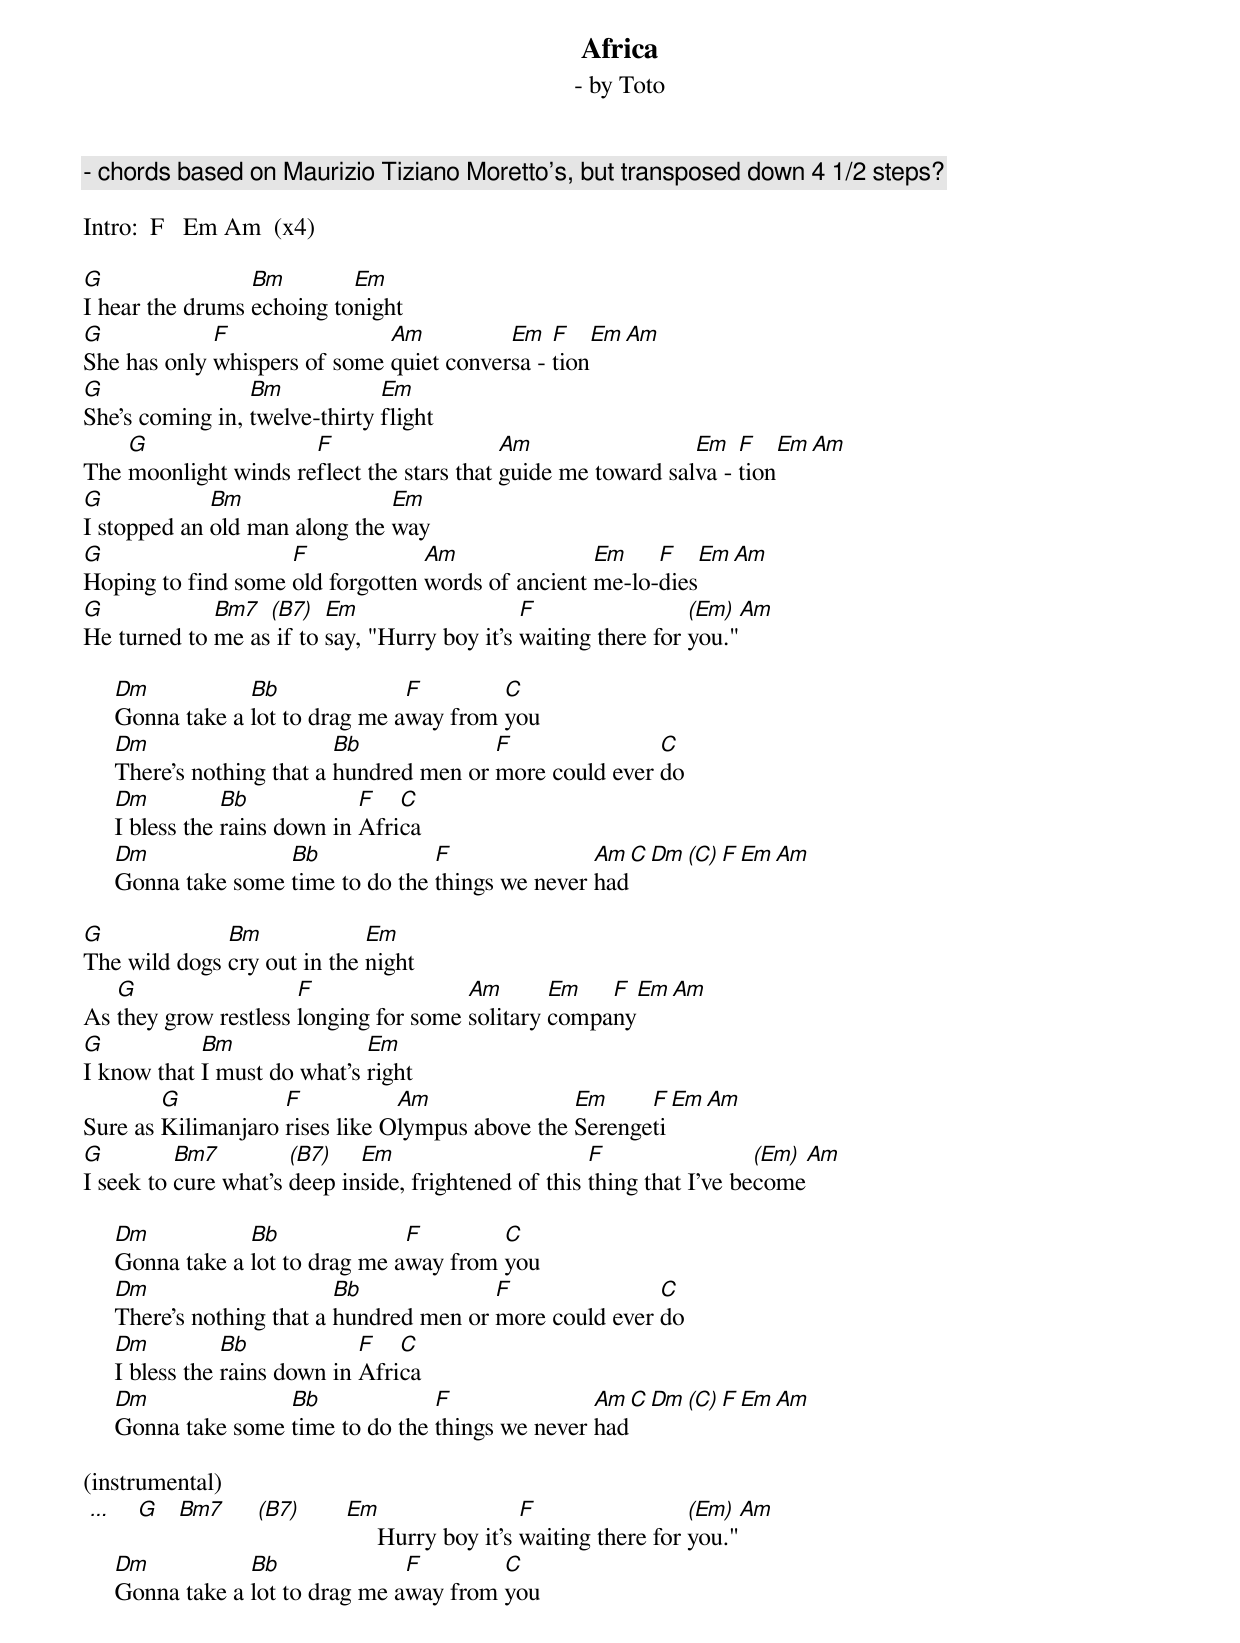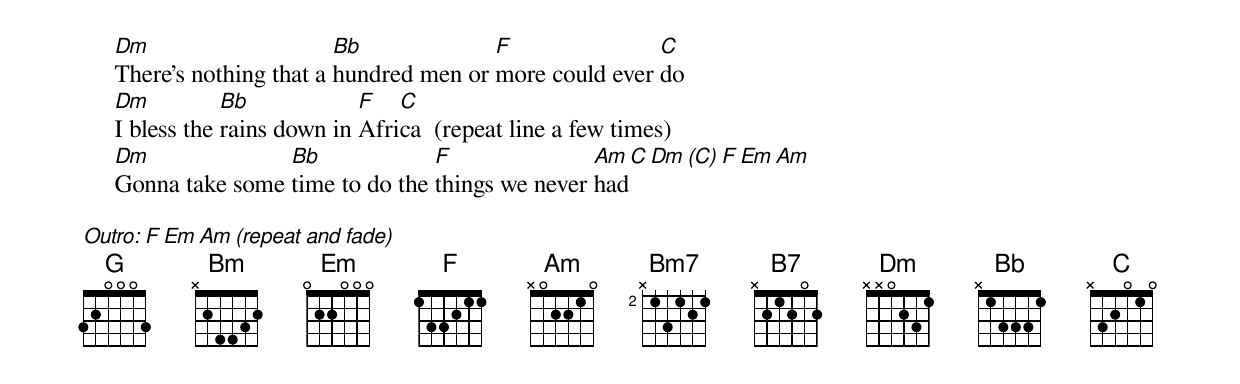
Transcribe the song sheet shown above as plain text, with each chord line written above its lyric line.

Africa
 - by Toto
 - chords based on Maurizio Tiziano Moretto's, but transposed down 4 1/2 steps?

Intro:  F   Em Am  (x4)

G                Bm        Em
I hear the drums echoing tonight
G            F                Am          Em   F   Em  Am
She has only whispers of some quiet conversa - tion
G                Bm            Em
She's coming in, twelve-thirty flight
    G                 F                    Am                 Em   F   Em  Am
The moonlight winds reflect the stars that guide me toward salva - tion
G            Bm                Em
I stopped an old man along the way
G                   F             Am               Em    F   Em  Am
Hoping to find some old forgotten words of ancient me-lo-dies
G            Bm7  (B7)   Em                   F                 (Em) Am
He turned to me as if to say, "Hurry boy it's waiting there for you."

     Dm           Bb              F        C
     Gonna take a lot to drag me away from you
     Dm                     Bb             F               C
     There's nothing that a hundred men or more could ever do
     Dm          Bb            F   C
     I bless the rains down in Africa
     Dm              Bb             F               Am  C Dm  (C)   F   Em  Am
     Gonna take some time to do the things we never had

G             Bm             Em
The wild dogs cry out in the night
   G                  F                Am       Em   F   Em  Am
As they grow restless longing for some solitary company
G           Bm               Em
I know that I must do what's right
        G           F           Am               Em     F   Em  Am
Sure as Kilimanjaro rises like Olympus above the Serengeti
G         Bm7         (B7)   Em                       F                 (Em) Am
I seek to cure what's deep inside, frightened of this thing that I've become

     Dm           Bb              F        C
     Gonna take a lot to drag me away from you
     Dm                     Bb             F               C
     There's nothing that a hundred men or more could ever do
     Dm          Bb            F   C
     I bless the rains down in Africa
     Dm              Bb             F               Am  C Dm  (C)   F   Em  Am
     Gonna take some time to do the things we never had

(instrumental)
 ... G  Bm7  (B7)   Em                  F                 (Em) Am
                         Hurry boy it's waiting there for you."
     Dm           Bb              F        C
     Gonna take a lot to drag me away from you
     Dm                     Bb             F               C
     There's nothing that a hundred men or more could ever do
     Dm          Bb            F   C
     I bless the rains down in Africa  (repeat line a few times)
     Dm              Bb             F               Am  C Dm  (C)   F   Em  Am
     Gonna take some time to do the things we never had

Outro:  F   Em  Am  (repeat and fade)
